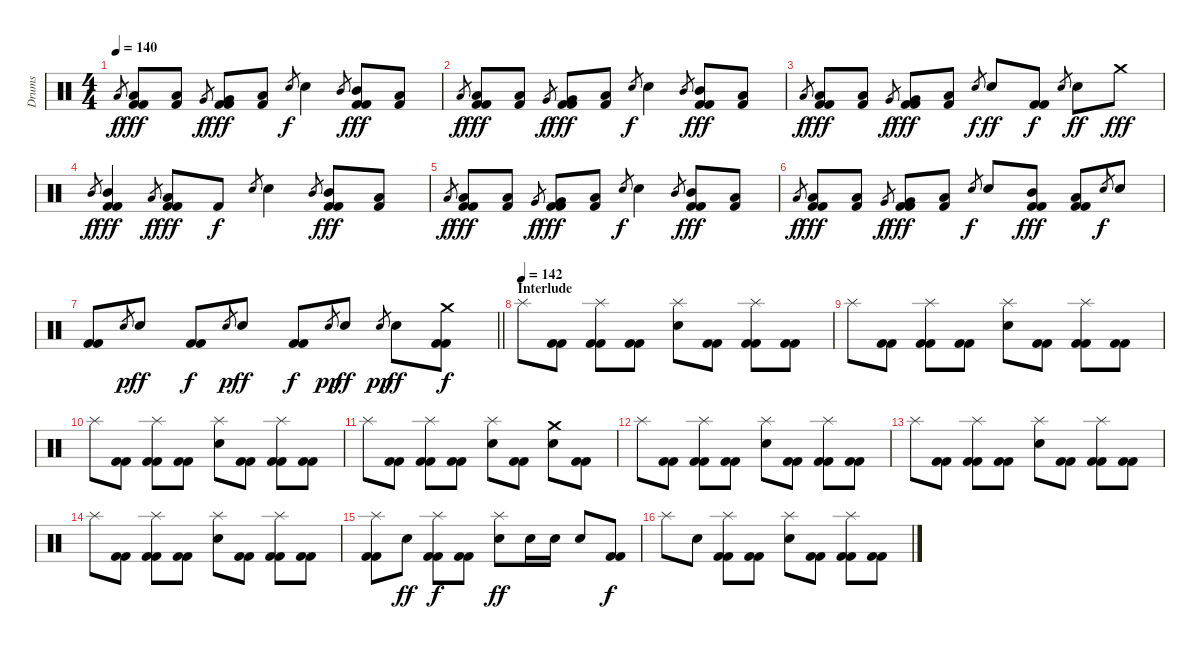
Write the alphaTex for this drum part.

\track ("Drums" "Drums") {instrument percussion}
\staff {score}
\articulation defaults
\ts (4 4)
\tempo 140
\clef neutral
\ks c "Low Tom (hit)".8{gr dy f}
("Low Tom (hit)" "Kick (hit) 2" "Kick (hit) 2").8{dy fff} ("Low Floor Tom (hit)" "Kick (hit) 2").8 "Very Low Tom (hit)".8{gr dy f} ("Very Low Tom (hit)" "Kick (hit) 2" "Kick (hit) 2").8{dy fff} ("Low Floor Tom (hit)" "Kick (hit) 2").8 "Electric Snare (hit)".8{gr dy f} "Electric Snare (hit)".4 "Mid Tom (hit)".8{gr} ("Mid Tom (hit)" "Kick (hit) 2" "Kick (hit) 2").8{dy fff} ("Low Floor Tom (hit)" "Kick (hit) 2").8 |
"Low Tom (hit)".8{gr dy f} ("Low Tom (hit)" "Kick (hit) 2" "Kick (hit) 2").8{dy fff} ("Low Floor Tom (hit)" "Kick (hit) 2").8 "Very Low Tom (hit)".8{gr dy f} ("Very Low Tom (hit)" "Kick (hit) 2" "Kick (hit) 2").8{dy fff} ("Low Floor Tom (hit)" "Kick (hit) 2").8 "Electric Snare (hit)".8{gr dy f} "Electric Snare (hit)".4 "Mid Tom (hit)".8{gr} ("Mid Tom (hit)" "Kick (hit) 2" "Kick (hit) 2").8{dy fff} ("Low Floor Tom (hit)" "Kick (hit) 2").8 |
"Low Tom (hit)".8{gr dy f} ("Low Tom (hit)" "Kick (hit) 2" "Kick (hit) 2").8{dy fff} ("Low Floor Tom (hit)" "Kick (hit) 2").8 "Very Low Tom (hit)".8{gr dy f} ("Very Low Tom (hit)" "Kick (hit) 2" "Kick (hit) 2").8{dy fff} ("Low Floor Tom (hit)" "Kick (hit) 2").8 "Electric Snare (hit)".8{gr dy f} "Electric Snare (hit)".8{dy ff} ("Kick (hit) 2" "Kick (hit) 2").8{dy f} "Electric Snare (hit)".8{gr} "Electric Snare (hit)".8{dy ff} "Crash medium (hit)".8{dy fff} |
"Mid Tom (hit)".8{gr dy f} ("Mid Tom (hit)" "Kick (hit) 2" "Kick (hit) 2").4{dy fff} "Low Tom (hit)".8{gr dy f} ("Low Tom (hit)" "Kick (hit) 2" "Kick (hit) 2").8{dy fff} "Kick (hit) 2".8{dy f} "Electric Snare (hit)".8{gr} "Electric Snare (hit)".4 "Mid Tom (hit)".8{gr} ("Mid Tom (hit)" "Kick (hit) 2" "Kick (hit) 2").8{dy fff} ("Low Floor Tom (hit)" "Kick (hit) 2").8 |
"Low Tom (hit)".8{gr dy f} ("Low Tom (hit)" "Kick (hit) 2" "Kick (hit) 2").8{dy fff} ("Low Floor Tom (hit)" "Kick (hit) 2").8 "Very Low Tom (hit)".8{gr dy f} ("Very Low Tom (hit)" "Kick (hit) 2" "Kick (hit) 2").8{dy fff} ("Low Floor Tom (hit)" "Kick (hit) 2").8 "Electric Snare (hit)".8{gr dy f} "Electric Snare (hit)".4 "Mid Tom (hit)".8{gr} ("Mid Tom (hit)" "Kick (hit) 2" "Kick (hit) 2").8{dy fff} ("Low Floor Tom (hit)" "Kick (hit) 2").8 |
"Low Tom (hit)".8{gr dy f} ("Low Tom (hit)" "Kick (hit) 2" "Kick (hit) 2").8{dy fff} ("Low Floor Tom (hit)" "Kick (hit) 2").8 "Very Low Tom (hit)".8{gr dy f} ("Very Low Tom (hit)" "Kick (hit) 2" "Kick (hit) 2").8{dy fff} ("Low Floor Tom (hit)" "Kick (hit) 2").8 "Electric Snare (hit)".8{gr dy f} "Electric Snare (hit)".8 ("Mid Tom (hit)" "Kick (hit) 2" "Kick (hit) 2").8{dy fff} ("Low Tom (hit)" "Kick (hit) 2" "Kick (hit) 2").8 "Electric Snare (hit)".8{gr dy f} "Electric Snare (hit)".8 |
\barLineRight lightlight
("Kick (hit) 2" "Kick (hit) 2").8 "Electric Snare (hit)".8{gr dy p} "Electric Snare (hit)".8{dy ff} ("Kick (hit) 2" "Kick (hit) 2").8{dy f} "Electric Snare (hit)".8{gr dy p} "Electric Snare (hit)".8{dy ff} ("Kick (hit) 2" "Kick (hit) 2").8{dy f} "Electric Snare (hit)".8{gr dy pp} "Electric Snare (hit)".8{dy ff} "Electric Snare (hit)".8{gr dy pp} "Electric Snare (hit)".8{dy ff} ("Crash medium (hit)" "Kick (hit) 2" "Kick (hit) 2").8{dy f} |
\section ("" "Interlude")
\tempo (142)
"Splash (hit)".8 ("Kick (hit) 2" "Kick (hit) 2").8 ("Splash (hit)" "Kick (hit) 2" "Kick (hit) 2").8 ("Kick (hit) 2" "Kick (hit) 2").8 ("Splash (hit)" "Electric Snare (hit)").8 ("Kick (hit) 2" "Kick (hit) 2").8 ("Splash (hit)" "Kick (hit) 2" "Kick (hit) 2").8 ("Kick (hit) 2" "Kick (hit) 2").8 |
"Splash (hit)".8 ("Kick (hit) 2" "Kick (hit) 2").8 ("Splash (hit)" "Kick (hit) 2" "Kick (hit) 2").8 ("Kick (hit) 2" "Kick (hit) 2").8 ("Splash (hit)" "Electric Snare (hit)").8 ("Kick (hit) 2" "Kick (hit) 2").8 ("Splash (hit)" "Kick (hit) 2" "Kick (hit) 2").8 ("Kick (hit) 2" "Kick (hit) 2").8 |
"Splash (hit)".8 ("Kick (hit) 2" "Kick (hit) 2").8 ("Splash (hit)" "Kick (hit) 2" "Kick (hit) 2").8 ("Kick (hit) 2" "Kick (hit) 2").8 ("Splash (hit)" "Electric Snare (hit)").8 ("Kick (hit) 2" "Kick (hit) 2").8 ("Splash (hit)" "Kick (hit) 2" "Kick (hit) 2").8 ("Kick (hit) 2" "Kick (hit) 2").8 |
"Splash (hit)".8 ("Kick (hit) 2" "Kick (hit) 2").8 ("Splash (hit)" "Kick (hit) 2" "Kick (hit) 2").8 ("Kick (hit) 2" "Kick (hit) 2").8 ("Splash (hit)" "Electric Snare (hit)").8 ("Kick (hit) 2" "Kick (hit) 2").8 ("Crash medium (hit)" "Electric Snare (hit)").8 ("Kick (hit) 2" "Kick (hit) 2").8 |
"Splash (hit)".8 ("Kick (hit) 2" "Kick (hit) 2").8 ("Splash (hit)" "Kick (hit) 2" "Kick (hit) 2").8 ("Kick (hit) 2" "Kick (hit) 2").8 ("Splash (hit)" "Electric Snare (hit)").8 ("Kick (hit) 2" "Kick (hit) 2").8 ("Splash (hit)" "Kick (hit) 2" "Kick (hit) 2").8 ("Kick (hit) 2" "Kick (hit) 2").8 |
"Splash (hit)".8 ("Kick (hit) 2" "Kick (hit) 2").8 ("Splash (hit)" "Kick (hit) 2" "Kick (hit) 2").8 ("Kick (hit) 2" "Kick (hit) 2").8 ("Splash (hit)" "Electric Snare (hit)").8 ("Kick (hit) 2" "Kick (hit) 2").8 ("Splash (hit)" "Kick (hit) 2" "Kick (hit) 2").8 ("Kick (hit) 2" "Kick (hit) 2").8 |
"Splash (hit)".8 ("Kick (hit) 2" "Kick (hit) 2").8 ("Splash (hit)" "Kick (hit) 2" "Kick (hit) 2").8 ("Kick (hit) 2" "Kick (hit) 2").8 ("Splash (hit)" "Electric Snare (hit)").8 ("Kick (hit) 2" "Kick (hit) 2").8 ("Splash (hit)" "Kick (hit) 2" "Kick (hit) 2").8 ("Kick (hit) 2" "Kick (hit) 2").8 |
("Splash (hit)" "Kick (hit) 2" "Kick (hit) 2").8 "Electric Snare (hit)".8{dy ff} ("Splash (hit)" "Kick (hit) 2" "Kick (hit) 2").8{dy f} ("Kick (hit) 2" "Kick (hit) 2").8 ("Splash (hit)" "Electric Snare (hit)").8{dy ff} "Electric Snare (hit)".16 "Electric Snare (hit)".16 "Electric Snare (hit)".8 ("Kick (hit) 2" "Kick (hit) 2").8{dy f} |
"Splash (hit)".8 "Electric Snare (hit)".8 ("Splash (hit)" "Kick (hit) 2" "Kick (hit) 2").8 ("Kick (hit) 2" "Kick (hit) 2").8 ("Splash (hit)" "Electric Snare (hit)").8 ("Kick (hit) 2" "Kick (hit) 2").8 ("Splash (hit)" "Kick (hit) 2" "Kick (hit) 2").8 ("Kick (hit) 2" "Kick (hit) 2").8
